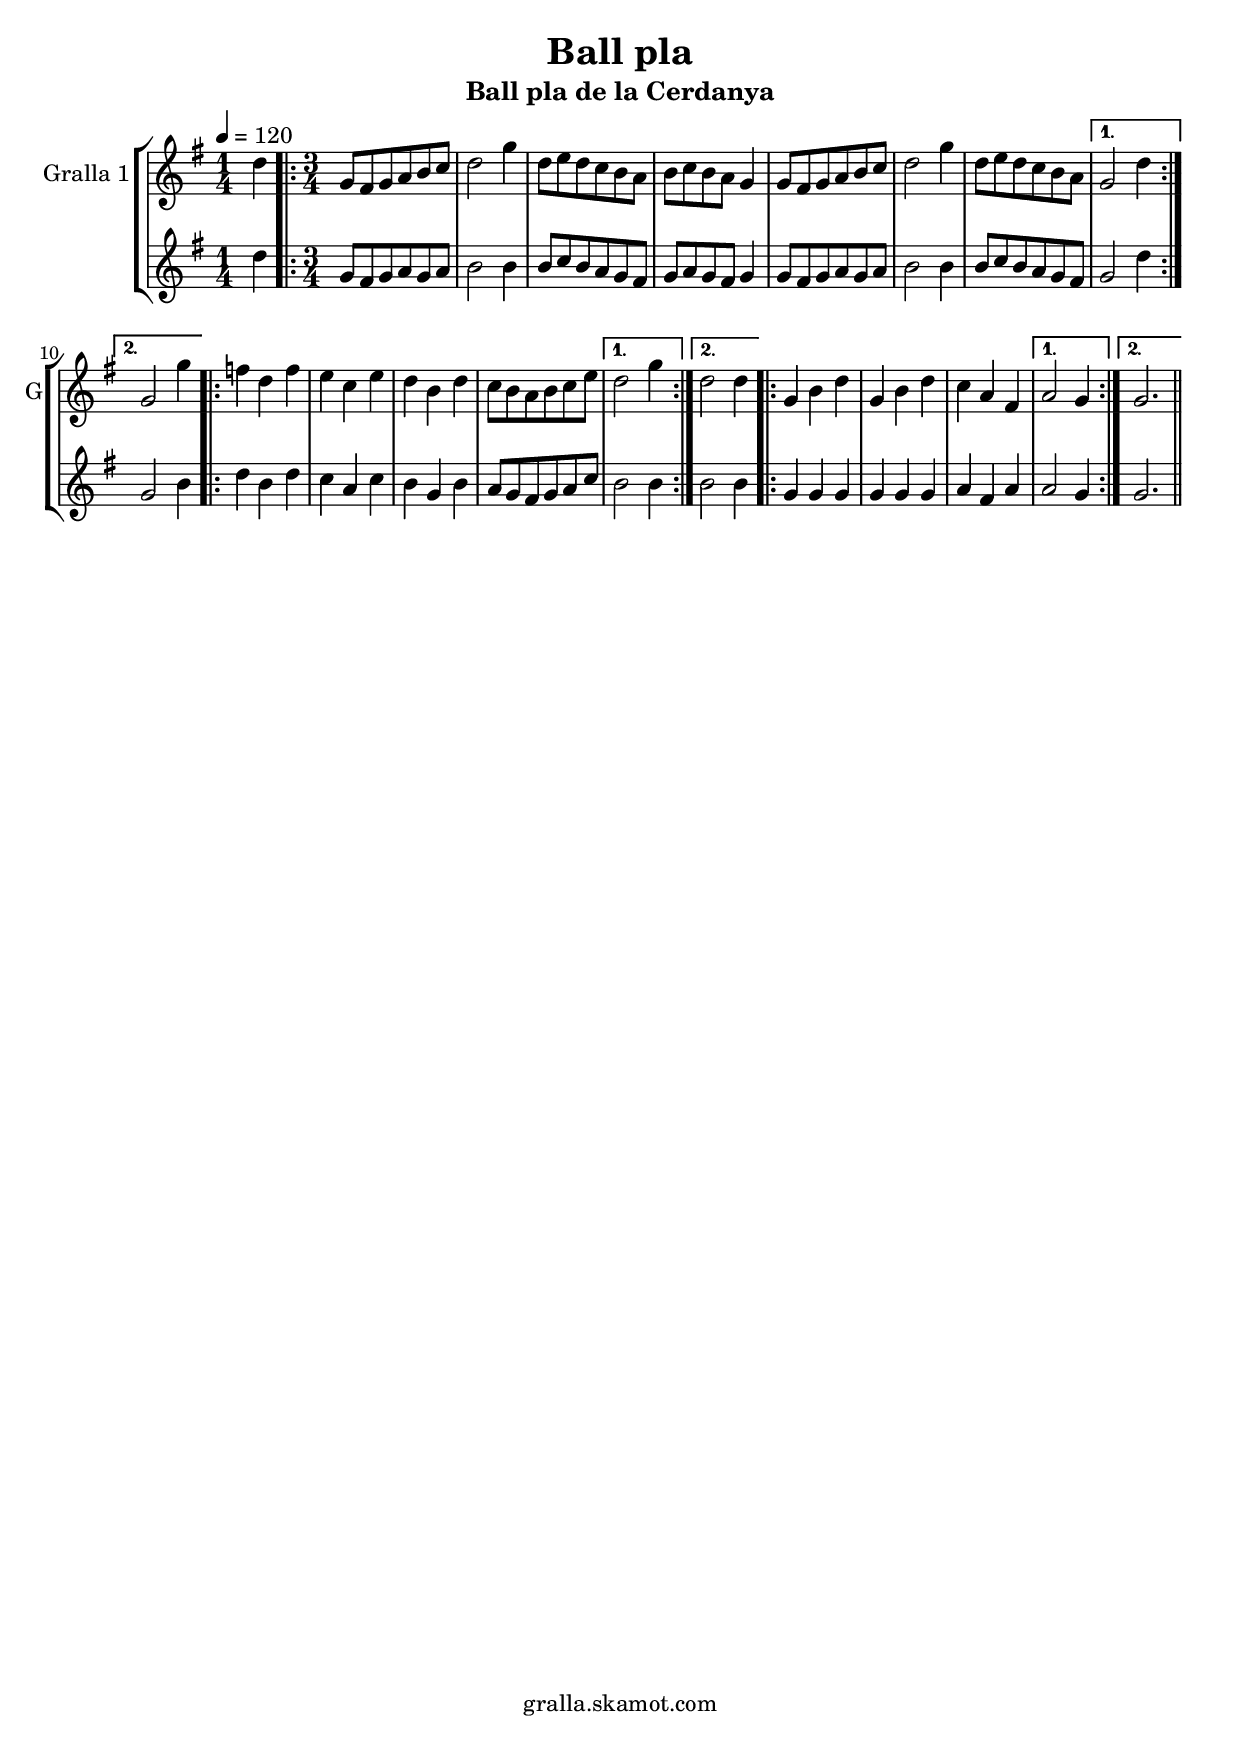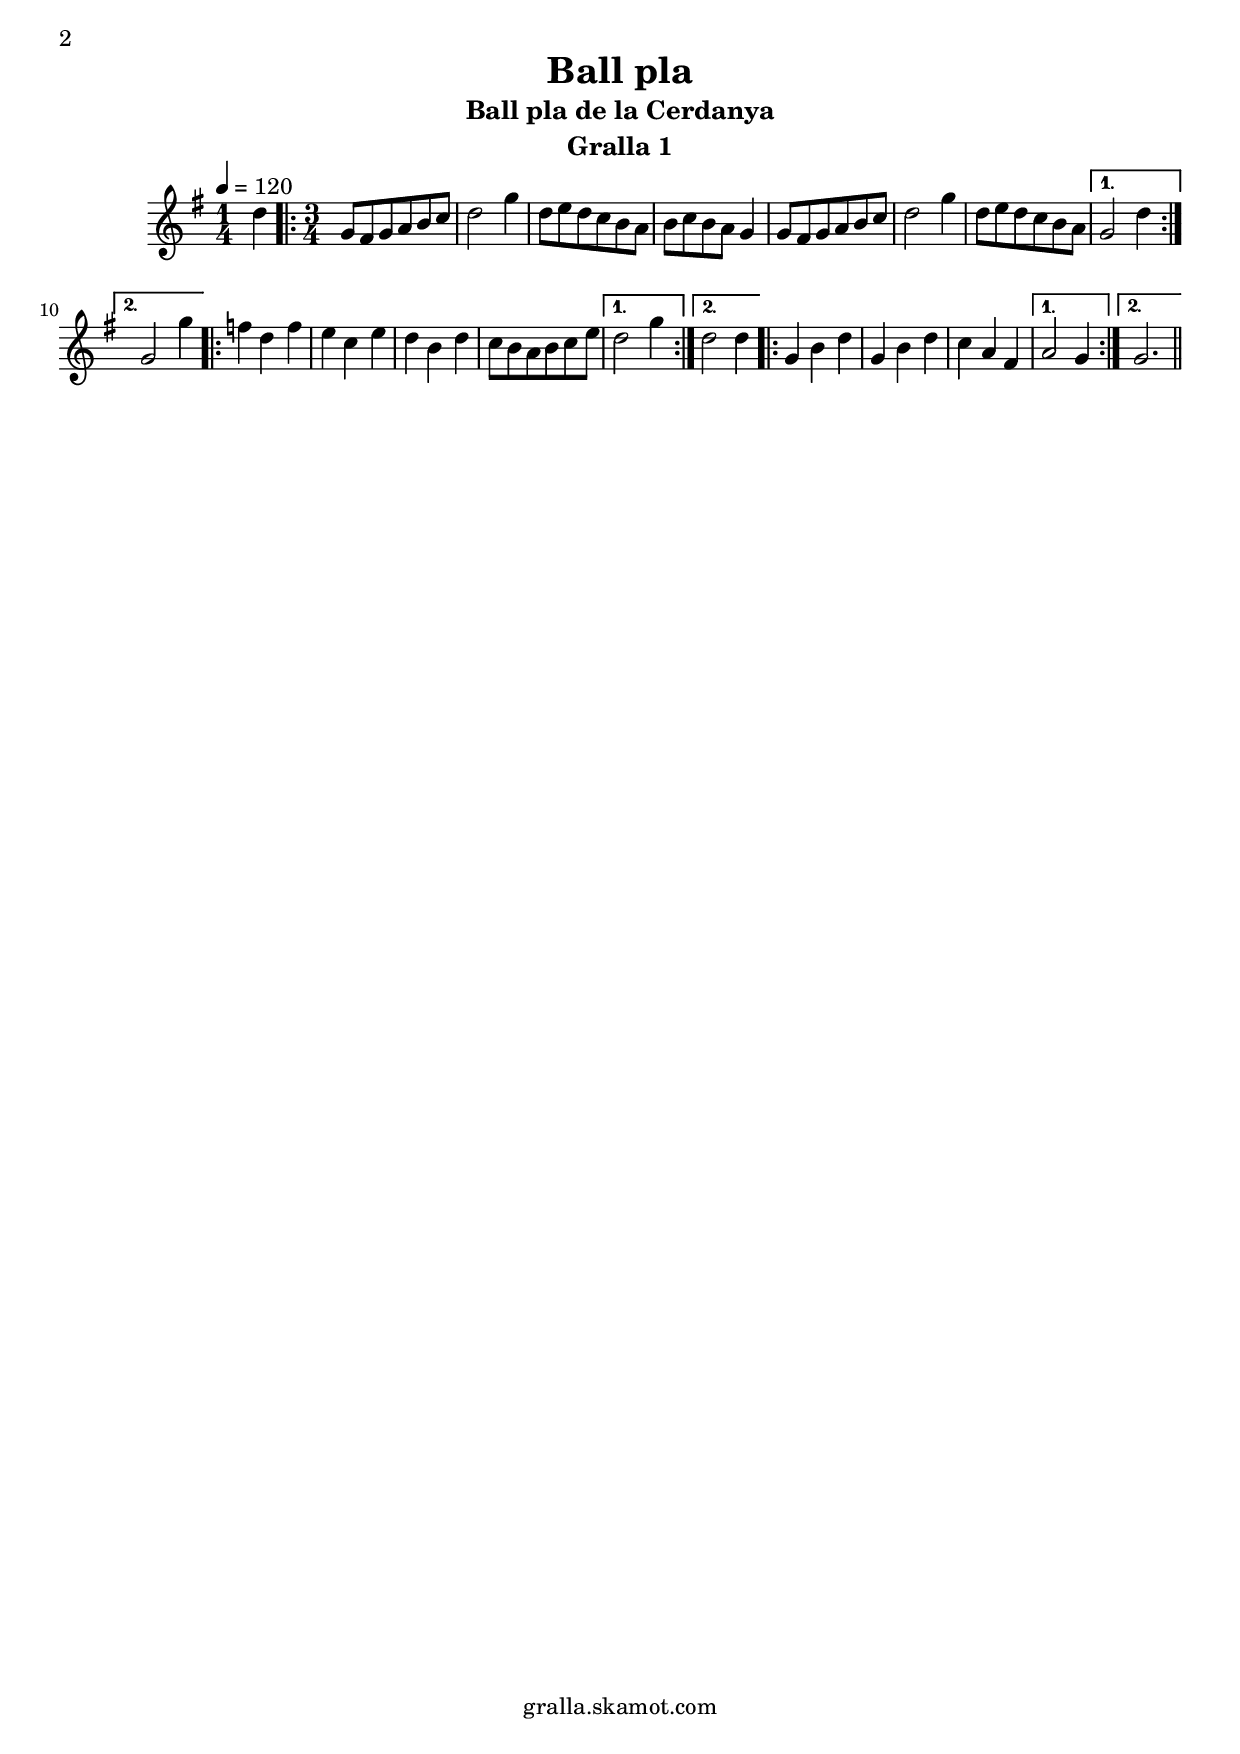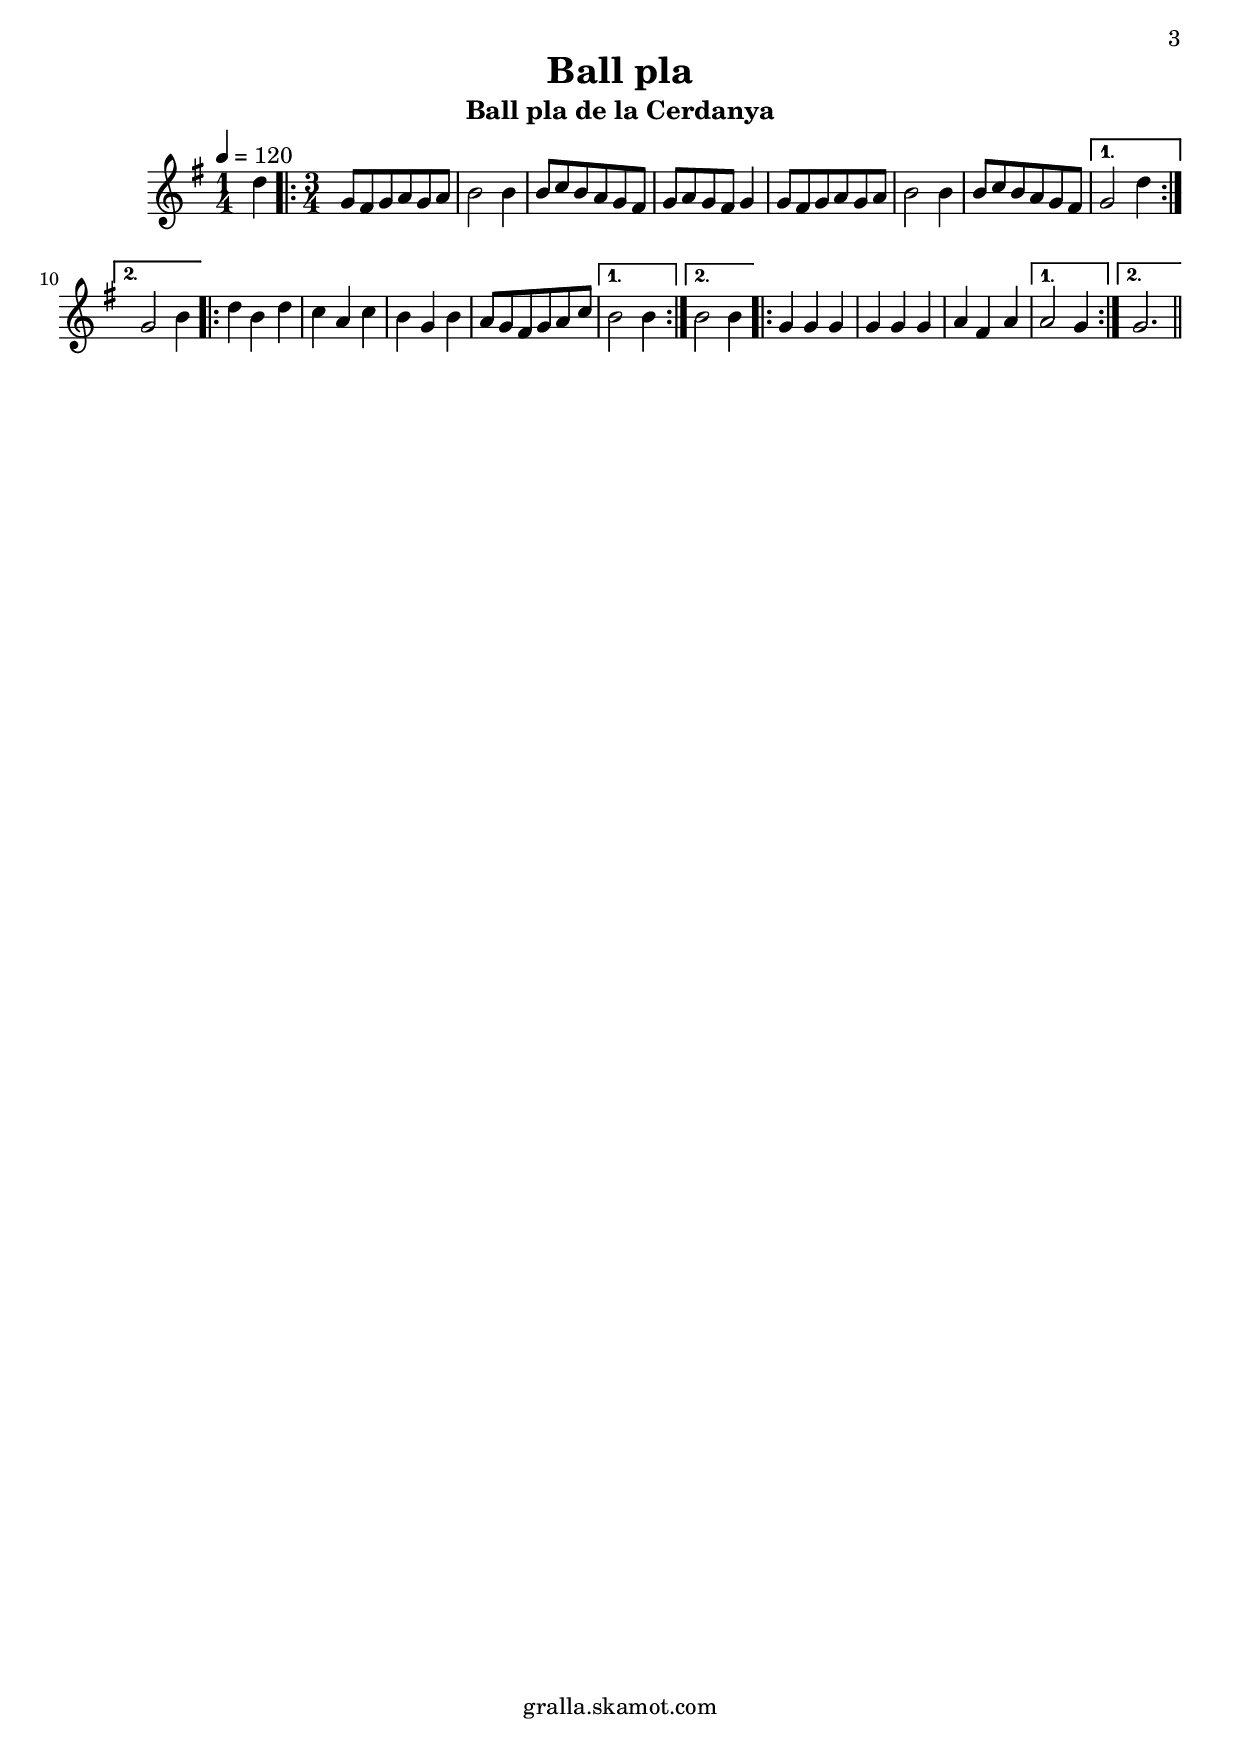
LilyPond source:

\version "2.16.2"

\header {
  dedication=""
  title="Ball pla"
  subtitle="Ball pla de la Cerdanya"
  subsubtitle=""
  poet=""
  meter=""
  piece=""
  composer=""
  arranger=""
  opus=""
  instrument=""
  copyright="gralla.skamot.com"
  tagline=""
}

liniaroAa =
\relative d''
{
  \tempo 4=120
  \clef treble
  \key g \major
  \time 1/4
  d4  |
  \time 3/4   \repeat volta 2 { g,8 fis g a b c  |
  d2 g4  |
  d8 e d c b a  |
  %05
  b8 c b a g4  |
  g8 fis g a b c  |
  d2 g4  |
  d8 e d c b a }
  \alternative { { g2 d'4 }
  %10
  { g,2 g'4 } }
  \repeat volta 2 { f4 d f  |
  e4 c e  |
  d4 b d  |
  c8 b a b c e }
  %15
  \alternative { { d2 g4 }
  { d2 d4 } }
  \repeat volta 2 { g,4 b d  |
  g,4 b d  |
  c4 a fis }
  %20
  \alternative { { a2 g4 }
  { g2. } } \bar "||"
}

liniaroAb =
\relative d''
{
  \tempo 4=120
  \clef treble
  \key g \major
  \time 1/4
  d4  |
  \time 3/4   \repeat volta 2 { g,8 fis g a g a  |
  b2 b4  |
  b8 c b a g fis  |
  %05
  g8 a g fis g4  |
  g8 fis g a g a  |
  b2 b4  |
  b8 c b a g fis }
  \alternative { { g2 d'4 }
  %10
  { g,2 b4 } }
  \repeat volta 2 { d4 b d  |
  c4 a c  |
  b4 g b  |
  a8 g fis g a c }
  %15
  \alternative { { b2 b4 }
  { b2 b4 } }
  \repeat volta 2 { g4 g g  |
  g4 g g  |
  a4 fis a }
  %20
  \alternative { { a2 g4 }
  { g2. } } \bar "||"
}

\bookpart {
  \score {
    \new StaffGroup {
      \override Score.RehearsalMark #'self-alignment-X = #LEFT
      <<
        \new Staff \with {instrumentName = #"Gralla 1" shortInstrumentName = #"G"} \liniaroAa
        \new Staff \with {instrumentName = #"" shortInstrumentName = #" "} \liniaroAb
      >>
    }
    \layout {}
  }
  \score { \unfoldRepeats
    \new StaffGroup {
      \override Score.RehearsalMark #'self-alignment-X = #LEFT
      <<
        \new Staff \with {instrumentName = #"Gralla 1" shortInstrumentName = #"G"} \liniaroAa
        \new Staff \with {instrumentName = #"" shortInstrumentName = #" "} \liniaroAb
      >>
    }
    \midi {
      \set Staff.midiInstrument = "oboe"
      \set DrumStaff.midiInstrument = "drums"
    }
  }
}

\bookpart {
  \header {instrument="Gralla 1"}
  \score {
    \new StaffGroup {
      \override Score.RehearsalMark #'self-alignment-X = #LEFT
      <<
        \new Staff \liniaroAa
      >>
    }
    \layout {}
  }
  \score { \unfoldRepeats
    \new StaffGroup {
      \override Score.RehearsalMark #'self-alignment-X = #LEFT
      <<
        \new Staff \liniaroAa
      >>
    }
    \midi {
      \set Staff.midiInstrument = "oboe"
      \set DrumStaff.midiInstrument = "drums"
    }
  }
}

\bookpart {
  \header {instrument=""}
  \score {
    \new StaffGroup {
      \override Score.RehearsalMark #'self-alignment-X = #LEFT
      <<
        \new Staff \liniaroAb
      >>
    }
    \layout {}
  }
  \score { \unfoldRepeats
    \new StaffGroup {
      \override Score.RehearsalMark #'self-alignment-X = #LEFT
      <<
        \new Staff \liniaroAb
      >>
    }
    \midi {
      \set Staff.midiInstrument = "oboe"
      \set DrumStaff.midiInstrument = "drums"
    }
  }
}

